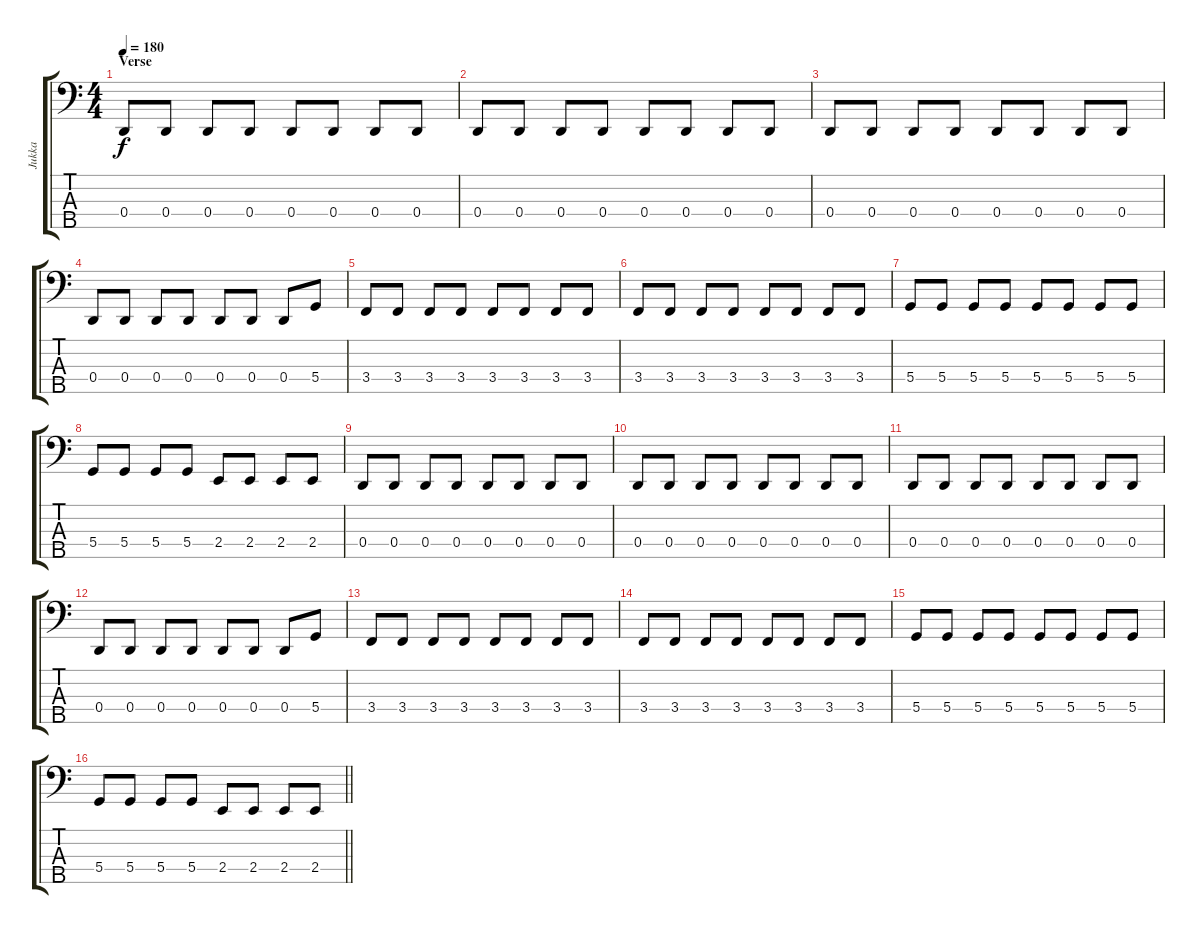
\track ("Jukka" "Jukka") {instrument electricbasspick}
\staff {score tabs}
\tuning (F2 C2 G1 D1 A0) {hide}
\ts (4 4)
\section ("" "Verse")
\tempo 180
\clef f4
\ks c
0.4.8{dy f} 0.4.8 0.4.8 0.4.8 0.4.8 0.4.8 0.4.8 0.4.8 |
0.4.8 0.4.8 0.4.8 0.4.8 0.4.8 0.4.8 0.4.8 0.4.8 |
0.4.8 0.4.8 0.4.8 0.4.8 0.4.8 0.4.8 0.4.8 0.4.8 |
0.4.8 0.4.8 0.4.8 0.4.8 0.4.8 0.4.8 0.4.8 5.4.8 |
3.4.8 3.4.8 3.4.8 3.4.8 3.4.8 3.4.8 3.4.8 3.4.8 |
3.4.8 3.4.8 3.4.8 3.4.8 3.4.8 3.4.8 3.4.8 3.4.8 |
5.4.8 5.4.8 5.4.8 5.4.8 5.4.8 5.4.8 5.4.8 5.4.8 |
5.4.8 5.4.8 5.4.8 5.4.8 2.4.8 2.4.8 2.4.8 2.4.8 |
0.4.8 0.4.8 0.4.8 0.4.8 0.4.8 0.4.8 0.4.8 0.4.8 |
0.4.8 0.4.8 0.4.8 0.4.8 0.4.8 0.4.8 0.4.8 0.4.8 |
0.4.8 0.4.8 0.4.8 0.4.8 0.4.8 0.4.8 0.4.8 0.4.8 |
0.4.8 0.4.8 0.4.8 0.4.8 0.4.8 0.4.8 0.4.8 5.4.8 |
3.4.8 3.4.8 3.4.8 3.4.8 3.4.8 3.4.8 3.4.8 3.4.8 |
3.4.8 3.4.8 3.4.8 3.4.8 3.4.8 3.4.8 3.4.8 3.4.8 |
5.4.8 5.4.8 5.4.8 5.4.8 5.4.8 5.4.8 5.4.8 5.4.8 |
\barLineRight lightlight
5.4.8 5.4.8 5.4.8 5.4.8 2.4.8 2.4.8 2.4.8 2.4.8
